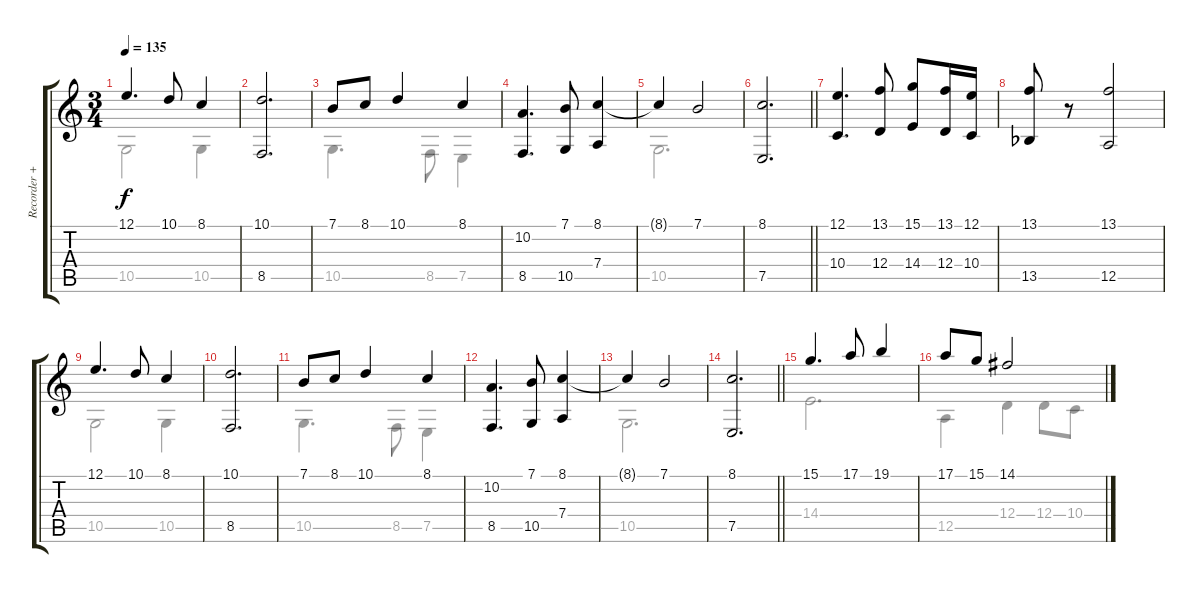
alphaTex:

\track ("Recorder + Synth 3" "Recorder +") {instrument recorder}
\staff {score tabs}
\tuning (E4 B3 G3 D3 A2 E2) {hide}
\voice
\ts (3 4)
\tempo 135
\clef g2
\ks c
12.1.4{d dy f} 10.1.8 8.1.4 |
(10.1 8.5).2{d} |
7.1.8 8.1.8 10.1.4 8.1.4 |
(10.2 8.5).4{d} (7.1 10.5).8 (8.1 7.4).4 |
8.1{t}.4 7.1.2 |
\barLineRight lightlight
(8.1 7.5).2{d} |
(12.1 10.4).4{d} (13.1 12.4).8 (15.1 14.4).8 (13.1 12.4).16 (12.1 10.4).16 |
(13.1 13.5{acc b}).8 r.8 (13.1 12.5).2 |
12.1.4{d} 10.1.8 8.1.4 |
(10.1 8.5).2{d} |
7.1.8 8.1.8 10.1.4 8.1.4 |
(10.2 8.5).4{d} (7.1 10.5).8 (8.1 7.4).4 |
8.1{t}.4 7.1.2 |
\barLineRight lightlight
(8.1 7.5).2{d} |
15.1.4{d} 17.1.8 19.1.4 |
17.1.8 15.1.8 14.1.2
\voice
\clef g2
\ottava regular
\simile none
\ks c
10.5.2{dy f} 10.5.4 |
|
10.5.4{d} 8.5.8 7.5.4 |
|
10.5.2{d} |
\barLineRight lightlight
|
|
|
10.5.2 10.5.4 |
|
10.5.4{d} 8.5.8 7.5.4 |
|
10.5.2{d} |
\barLineRight lightlight
|
14.4.2{d} |
12.5.4 12.4.4 12.4.8 10.4.8
